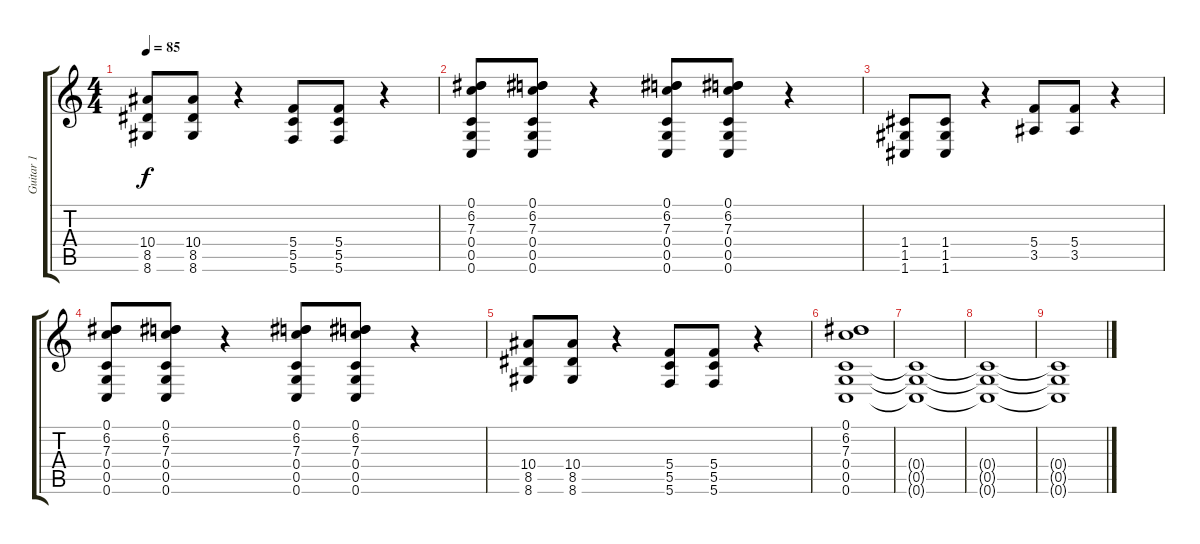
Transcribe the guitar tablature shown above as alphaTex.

\track ("Guitar 1" "Guitar 1") {instrument distortionguitar}
\staff {score tabs}
\tuning (D4 A3 F3 C3 G2 C2) {hide}
\ts (4 4)
\tempo 85
\clef g2
\ks c
(10.4 8.5 8.6).8{dy f} (10.4 8.5 8.6).8 r.4 (5.4 5.5 5.6).8 (5.4 5.5 5.6).8 r.4 |
(0.1 6.2 7.3 0.4 0.5 0.6).8 (0.1 6.2 7.3 0.4 0.5 0.6).8 r.4 (0.1 6.2 7.3 0.4 0.5 0.6).8 (0.1 6.2 7.3 0.4 0.5 0.6).8 r.4 |
(1.4 1.5 1.6).8 (1.4 1.5 1.6).8 r.4 (5.4 3.5).8 (5.4 3.5).8 r.4 |
(0.1 6.2 7.3 0.4 0.5 0.6).8 (0.1 6.2 7.3 0.4 0.5 0.6).8 r.4 (0.1 6.2 7.3 0.4 0.5 0.6).8 (0.1 6.2 7.3 0.4 0.5 0.6).8 r.4 |
(10.4 8.5 8.6).8 (10.4 8.5 8.6).8 r.4 (5.4 5.5 5.6).8 (5.4 5.5 5.6).8 r.4 |
(0.1 6.2 7.3 0.4 0.5 0.6).1{volume 0} |
(0.4{t} 0.5{t} 0.6{t}).1 |
(0.4{t} 0.5{t} 0.6{t}).1 |
(0.4{t} 0.5{t} 0.6{t}).1
